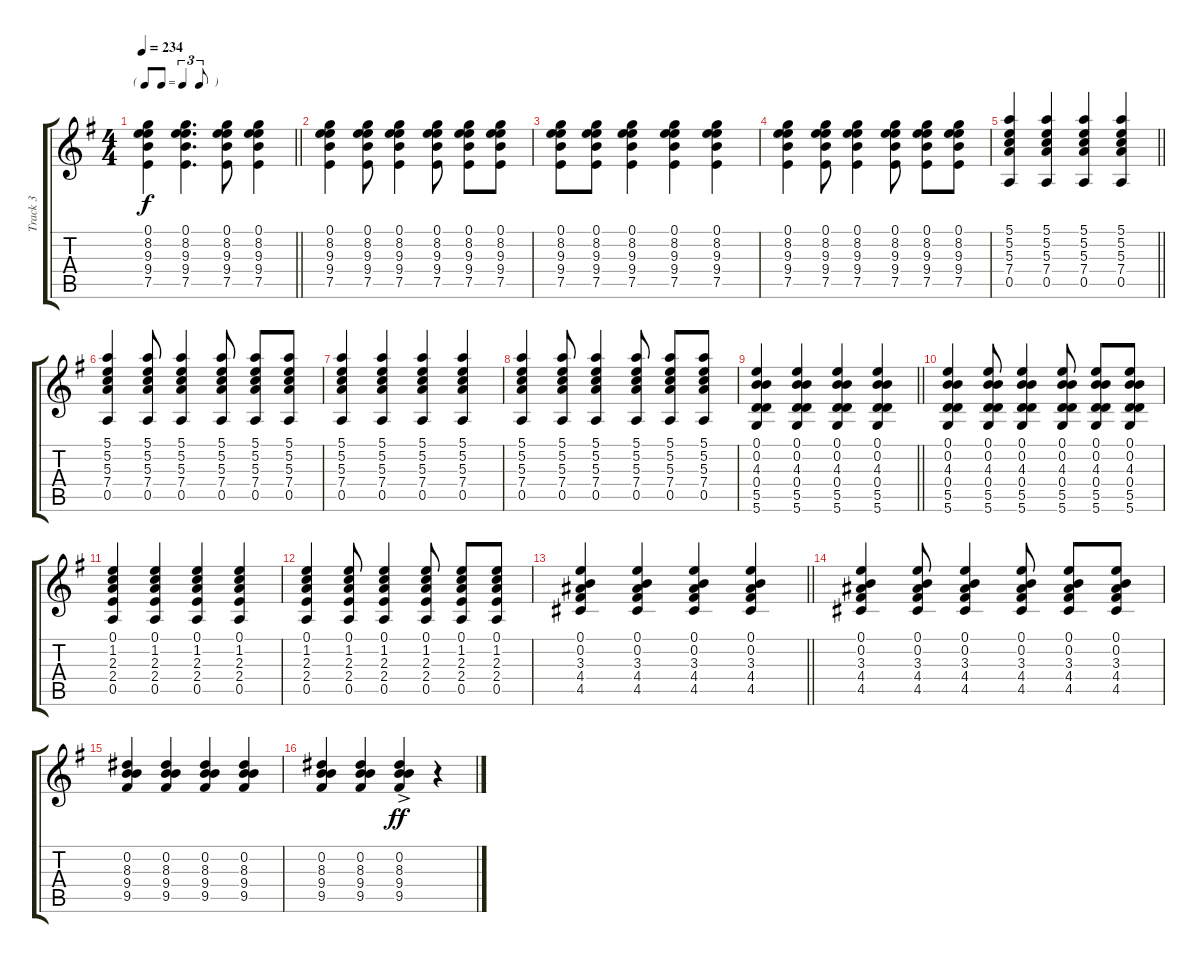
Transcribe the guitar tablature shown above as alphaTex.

\track ("Track 3" "Track 3") {instrument electricguitarclean}
\staff {score tabs}
\tuning (E4 B3 G3 D3 A2 D2) {hide}
\ts (4 4)
\tf triplet8th
\tempo 234
\clef g2
\barLineRight lightlight
\ks g
(0.1 8.2 9.3 9.4 7.5).4{dy f} (0.1 8.2 9.3 9.4 7.5).4{d} (0.1 8.2 9.3 9.4 7.5).8 (0.1 8.2 9.3 9.4 7.5).4 |
(0.1 8.2 9.3 9.4 7.5).4 (0.1 8.2 9.3 9.4 7.5).8 (0.1 8.2 9.3 9.4 7.5).4 (0.1 8.2 9.3 9.4 7.5).8 (0.1 8.2 9.3 9.4 7.5).8 (0.1 8.2 9.3 9.4 7.5).8 |
(0.1 8.2 9.3 9.4 7.5).8 (0.1 8.2 9.3 9.4 7.5).8 (0.1 8.2 9.3 9.4 7.5).4 (0.1 8.2 9.3 9.4 7.5).4 (0.1 8.2 9.3 9.4 7.5).4 |
(0.1 8.2 9.3 9.4 7.5).4 (0.1 8.2 9.3 9.4 7.5).8 (0.1 8.2 9.3 9.4 7.5).4 (0.1 8.2 9.3 9.4 7.5).8 (0.1 8.2 9.3 9.4 7.5).8 (0.1 8.2 9.3 9.4 7.5).8 |
\barLineRight lightlight
(5.1 5.2 5.3 7.4 0.5).4 (5.1 5.2 5.3 7.4 0.5).4 (5.1 5.2 5.3 7.4 0.5).4 (5.1 5.2 5.3 7.4 0.5).4 |
(5.1 5.2 5.3 7.4 0.5).4 (5.1 5.2 5.3 7.4 0.5).8 (5.1 5.2 5.3 7.4 0.5).4 (5.1 5.2 5.3 7.4 0.5).8 (5.1 5.2 5.3 7.4 0.5).8 (5.1 5.2 5.3 7.4 0.5).8 |
(5.1 5.2 5.3 7.4 0.5).4 (5.1 5.2 5.3 7.4 0.5).4 (5.1 5.2 5.3 7.4 0.5).4 (5.1 5.2 5.3 7.4 0.5).4 |
(5.1 5.2 5.3 7.4 0.5).4 (5.1 5.2 5.3 7.4 0.5).8 (5.1 5.2 5.3 7.4 0.5).4 (5.1 5.2 5.3 7.4 0.5).8 (5.1 5.2 5.3 7.4 0.5).8 (5.1 5.2 5.3 7.4 0.5).8 |
\barLineRight lightlight
(0.1 0.2 4.3 0.4 5.5 5.6).4 (0.1 0.2 4.3 0.4 5.5 5.6).4 (0.1 0.2 4.3 0.4 5.5 5.6).4 (0.1 0.2 4.3 0.4 5.5 5.6).4 |
(0.1 0.2 4.3 0.4 5.5 5.6).4 (0.1 0.2 4.3 0.4 5.5 5.6).8 (0.1 0.2 4.3 0.4 5.5 5.6).4 (0.1 0.2 4.3 0.4 5.5 5.6).8 (0.1 0.2 4.3 0.4 5.5 5.6).8 (0.1 0.2 4.3 0.4 5.5 5.6).8 |
(0.1 1.2 2.3 2.4 0.5).4 (0.1 1.2 2.3 2.4 0.5).4 (0.1 1.2 2.3 2.4 0.5).4 (0.1 1.2 2.3 2.4 0.5).4 |
(0.1 1.2 2.3 2.4 0.5).4 (0.1 1.2 2.3 2.4 0.5).8 (0.1 1.2 2.3 2.4 0.5).4 (0.1 1.2 2.3 2.4 0.5).8 (0.1 1.2 2.3 2.4 0.5).8 (0.1 1.2 2.3 2.4 0.5).8 |
\barLineRight lightlight
(0.1 0.2 3.3 4.4 4.5).4 (0.1 0.2 3.3 4.4 4.5).4 (0.1 0.2 3.3 4.4 4.5).4 (0.1 0.2 3.3 4.4 4.5).4 |
(0.1 0.2 3.3 4.4 4.5).4 (0.1 0.2 3.3 4.4 4.5).8 (0.1 0.2 3.3 4.4 4.5).4 (0.1 0.2 3.3 4.4 4.5).8 (0.1 0.2 3.3 4.4 4.5).8 (0.1 0.2 3.3 4.4 4.5).8 |
(0.2 8.3 9.4 9.5).4 (0.2 8.3 9.4 9.5).4 (0.2 8.3 9.4 9.5).4 (0.2 8.3 9.4 9.5).4 |
(0.2 8.3 9.4 9.5).4 (0.2 8.3 9.4 9.5).4 (0.2{ac} 8.3 9.4 9.5).4{dy ff} r.4
